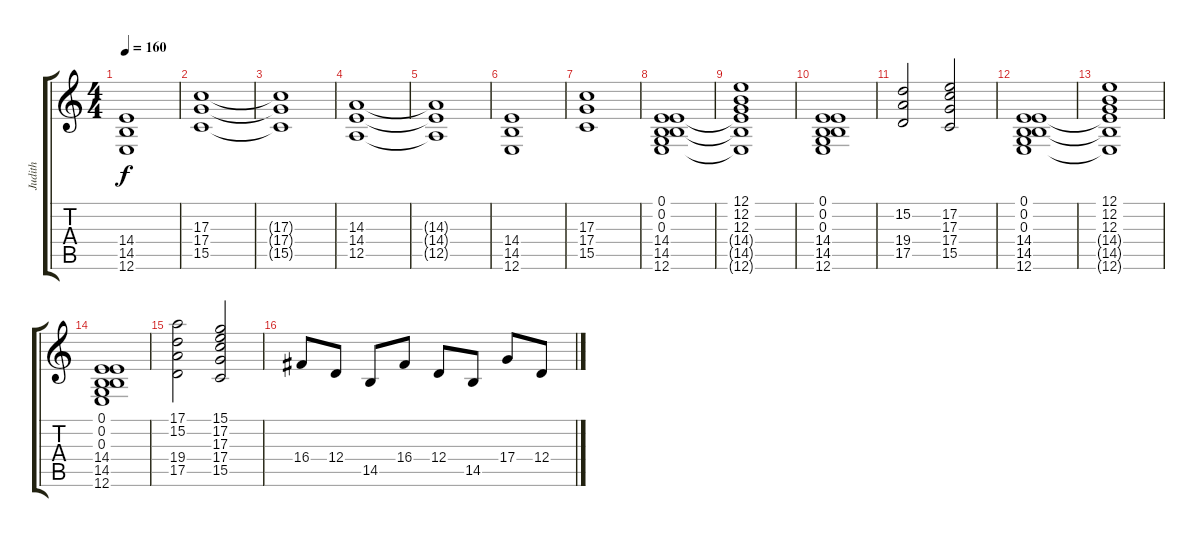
\track ("Judith" "Judith") {instrument stringensemble1}
\staff {score tabs}
\tuning (E4 B3 G3 D3 A2 E2) {hide}
\ts (4 4)
\tempo 160
\clef g2
\ks c
(14.4{t} 14.5{t} 12.6{t}).1{dy f} |
(17.3 17.4 15.5).1 |
(17.3{t} 17.4{t} 15.5{t}).1 |
(14.3 14.4 12.5).1 |
(14.3{t} 14.4{t} 12.5{t}).1 |
(14.4 14.5 12.6).1 |
(17.3 17.4 15.5).1 |
(0.1 0.2 0.3 14.4 14.5 12.6).1 |
(12.1 12.2 12.3 14.4{t} 14.5{t} 12.6{t}).1 |
(0.1 0.2 0.3 14.4 14.5 12.6).1 |
(15.2 19.4 17.5).2 (17.2 17.3 17.4 15.5).2 |
(0.1 0.2 0.3 14.4 14.5 12.6).1 |
(12.1 12.2 12.3 14.4{t} 14.5{t} 12.6{t}).1 |
(0.1 0.2 0.3 14.4 14.5 12.6).1 |
(17.1 15.2 19.4 17.5).2 (15.1 17.2 17.3 17.4 15.5).2 |
16.4.8 12.4.8 14.5.8 16.4.8 12.4.8 14.5.8 17.4.8 12.4.8
